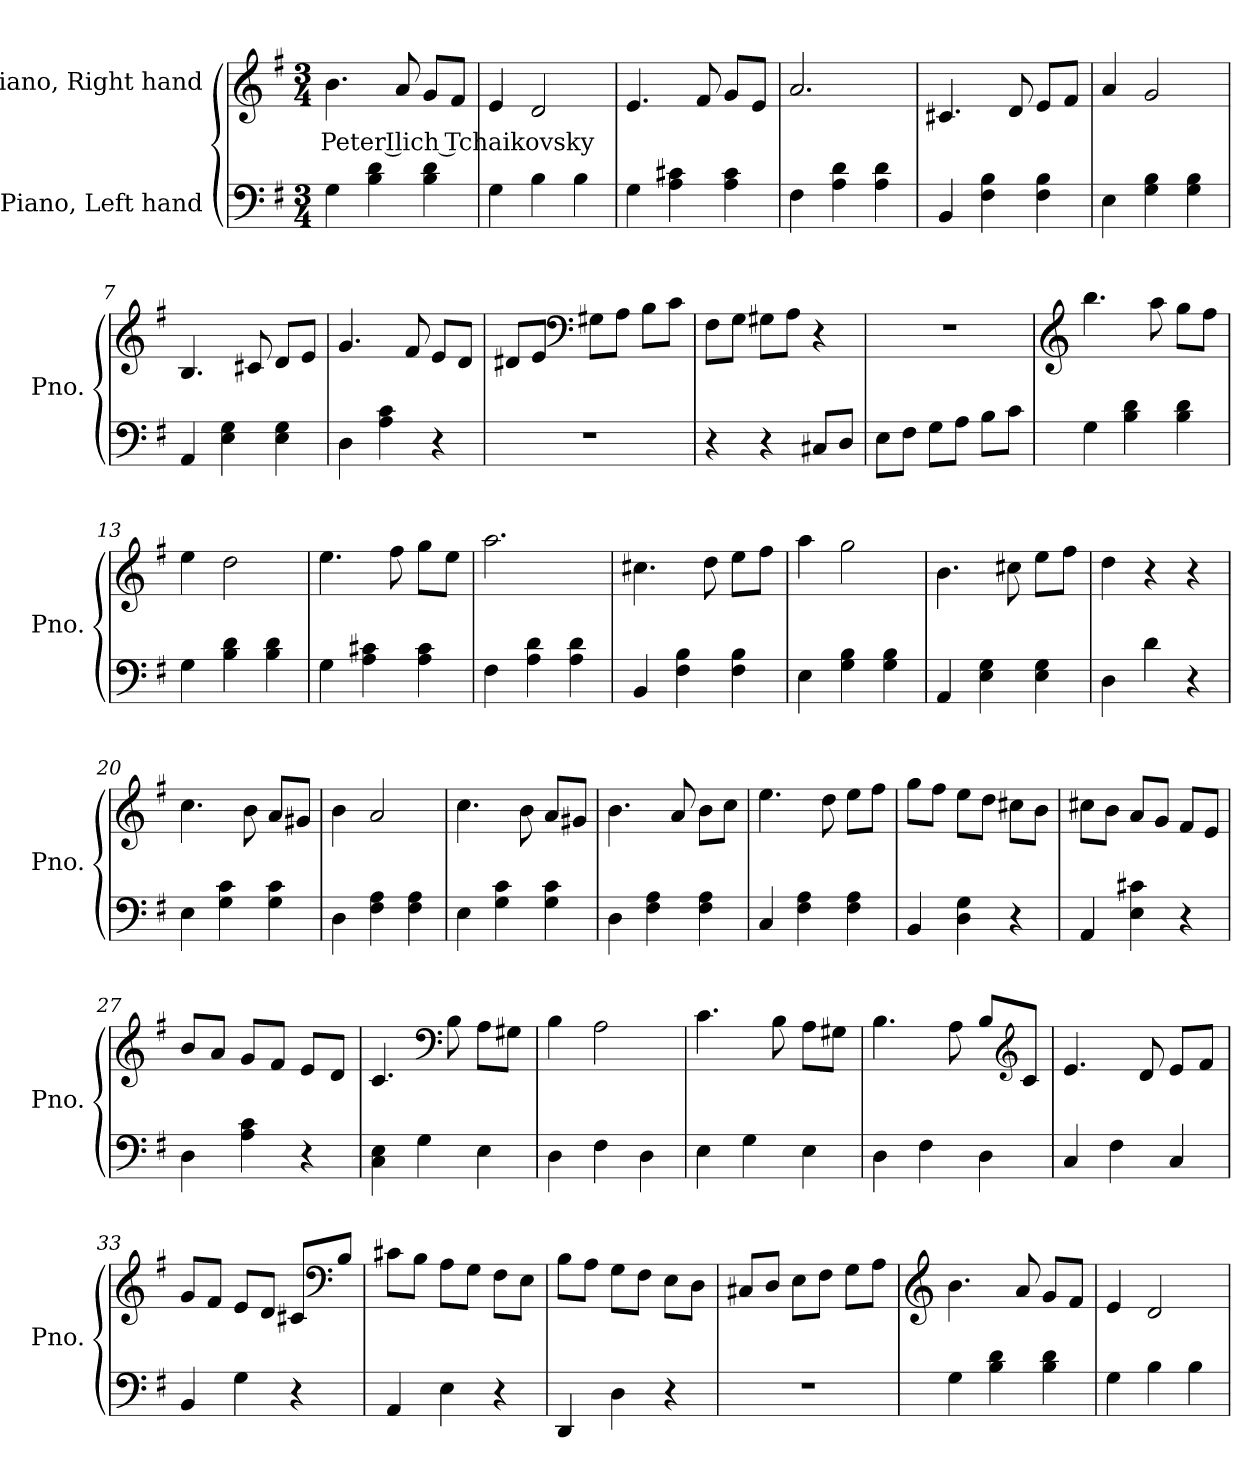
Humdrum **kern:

**kern	**kern	**text
*part2	*part1	*part1
*staff2	*staff1	*staff1
*I"Piano, Left hand	*I"Piano, Right hand	*
*I'Pno.	*I'Pno.	*
*clefF4	*clefG2	*
*k[f#]	*k[f#]	*
*M3/4	*M3/4	*
*MM120	*MM120	*
=1	=1	=1
!	!	!LO:LY:b
4G\	4.b\	Peter Ilich Tchaikovsky
4B\ 4d\	.	.
.	8a/	.
4B\ 4d\	8g/L	.
.	8f#/J	.
=2	=2	=2
4G\	4e/	.
4B\	2d/	.
4B\	.	.
=3	=3	=3
4G\	4.e/	.
4A\ 4c#X\	.	.
.	8f#/	.
4A\ 4c#\	8g/L	.
.	8e/J	.
=4	=4	=4
4F#\	2.a/	.
4A\ 4d\	.	.
4A\ 4d\	.	.
!!LO:LB:g=z
=5	=5	=5
4BB/	4.c#X/	.
4F#\ 4B\	.	.
.	8d/	.
4F#\ 4B\	8e/L	.
.	8f#/J	.
=6	=6	=6
4E\	4a/	.
4G\ 4B\	2g/	.
4G\ 4B\	.	.
=7	=7	=7
4AA/	4.B/	.
4E\ 4G\	.	.
.	8c#X/	.
4E\ 4G\	8d/L	.
.	8e/J	.
=8	=8	=8
4D\	4.g/	.
4A\ 4c\	.	.
.	8f#/	.
4r	8e/L	.
.	8d/J	.
=9	=9	=9
2.r	8d#X/L	.
.	8e/J	.
*	*clefF4	*
.	8G#X\L	.
.	8A\J	.
.	8B\L	.
.	8c\J	.
=10	=10	=10
4r	8F#\L	.
.	8G\J	.
4r	8G#X\L	.
.	8A\J	.
8C#X/L	4r	.
8D/J	.	.
!!LO:LB:g=z
=11	=11	=11
8E\L	2.r	.
8F#\J	.	.
8G\L	.	.
8A\J	.	.
8B\L	.	.
8c\J	.	.
=12	=12	=12
*	*clefG2	*
4G\	4.bb\	.
4B\ 4d\	.	.
.	8aa\	.
4B\ 4d\	8gg\L	.
.	8ff#\J	.
=13	=13	=13
4G\	4ee\	.
4B\ 4d\	2dd\	.
4B\ 4d\	.	.
=14	=14	=14
4G\	4.ee\	.
4A\ 4c#X\	.	.
.	8ff#\	.
4A\ 4c#\	8gg\L	.
.	8ee\J	.
=15	=15	=15
4F#\	2.aa\	.
4A\ 4d\	.	.
4A\ 4d\	.	.
=16	=16	=16
4BB/	4.cc#X\	.
4F#\ 4B\	.	.
.	8dd\	.
4F#\ 4B\	8ee\L	.
.	8ff#\J	.
=17	=17	=17
4E\	4aa\	.
4G\ 4B\	2gg\	.
4G\ 4B\	.	.
!!LO:LB:g=z
=18	=18	=18
4AA/	4.b\	.
4E\ 4G\	.	.
.	8cc#X\	.
4E\ 4G\	8ee\L	.
.	8ff#\J	.
=19	=19	=19
4D\	4dd\	.
4d\	4r	.
4r	4r	.
=20	=20	=20
4E\	4.cc\	.
4G\ 4c\	.	.
.	8b\	.
4G\ 4c\	8a/L	.
.	8g#X/J	.
=21	=21	=21
4D\	4b\	.
4F#\ 4A\	2a/	.
4F#\ 4A\	.	.
=22	=22	=22
4E\	4.cc\	.
4G\ 4c\	.	.
.	8b\	.
4G\ 4c\	8a/L	.
.	8g#X/J	.
=23	=23	=23
4D\	4.b\	.
4F#\ 4A\	.	.
.	8a/	.
4F#\ 4A\	8b\L	.
.	8cc\J	.
=24	=24	=24
4C/	4.ee\	.
4F#\ 4A\	.	.
.	8dd\	.
4F#\ 4A\	8ee\L	.
.	8ff#\J	.
!!LO:LB:g=z
=25	=25	=25
4BB/	8gg\L	.
.	8ff#\J	.
4D\ 4G\	8ee\L	.
.	8dd\J	.
4r	8cc#X\L	.
.	8b\J	.
=26	=26	=26
4AA/	8cc#X\L	.
.	8b\J	.
4E\ 4c#X\	8a/L	.
.	8g/J	.
4r	8f#/L	.
.	8e/J	.
=27	=27	=27
4D\	8b/L	.
.	8a/J	.
4A\ 4c\	8g/L	.
.	8f#/J	.
4r	8e/L	.
.	8d/J	.
=28	=28	=28
4C\ 4E\	4.c/	.
4G\	.	.
*	*clefF4	*
.	8B\	.
4E\	8A\L	.
.	8G#X\J	.
=29	=29	=29
4D\	4B\	.
4F#\	2A\	.
4D\	.	.
=30	=30	=30
4E\	4.c\	.
4G\	.	.
.	8B\	.
4E\	8A\L	.
.	8G#X\J	.
!!LO:LB:g=z
=31	=31	=31
4D\	4.B\	.
4F#\	.	.
.	8A\	.
4D\	8B/L	.
*	*clefG2	*
.	8c/J	.
=32	=32	=32
4C/	4.e/	.
4F#\	.	.
.	8d/	.
4C/	8e/L	.
.	8f#/J	.
=33	=33	=33
4BB/	8g/L	.
.	8f#/J	.
4G\	8e/L	.
.	8d/J	.
4r	8c#X/L	.
*	*clefF4	*
.	8B/J	.
=34	=34	=34
4AA/	8c#X\L	.
.	8B\J	.
4E\	8A\L	.
.	8G\J	.
4r	8F#\L	.
.	8E\J	.
=35	=35	=35
4DD/	8B\L	.
.	8A\J	.
4D\	8G\L	.
.	8F#\J	.
4r	8E\L	.
.	8D\J	.
=36	=36	=36
2.r	8C#X/L	.
.	8D/J	.
.	8E\L	.
.	8F#\J	.
.	8G\L	.
.	8A\J	.
!!LO:PB:g=z
=37	=37	=37
*	*clefG2	*
4G\	4.b\	.
4B\ 4d\	.	.
.	8a/	.
4B\ 4d\	8g/L	.
.	8f#/J	.
=38	=38	=38
4G\	4e/	.
4B\	2d/	.
4B\	.	.
=	=	=
*-	*-	*-
